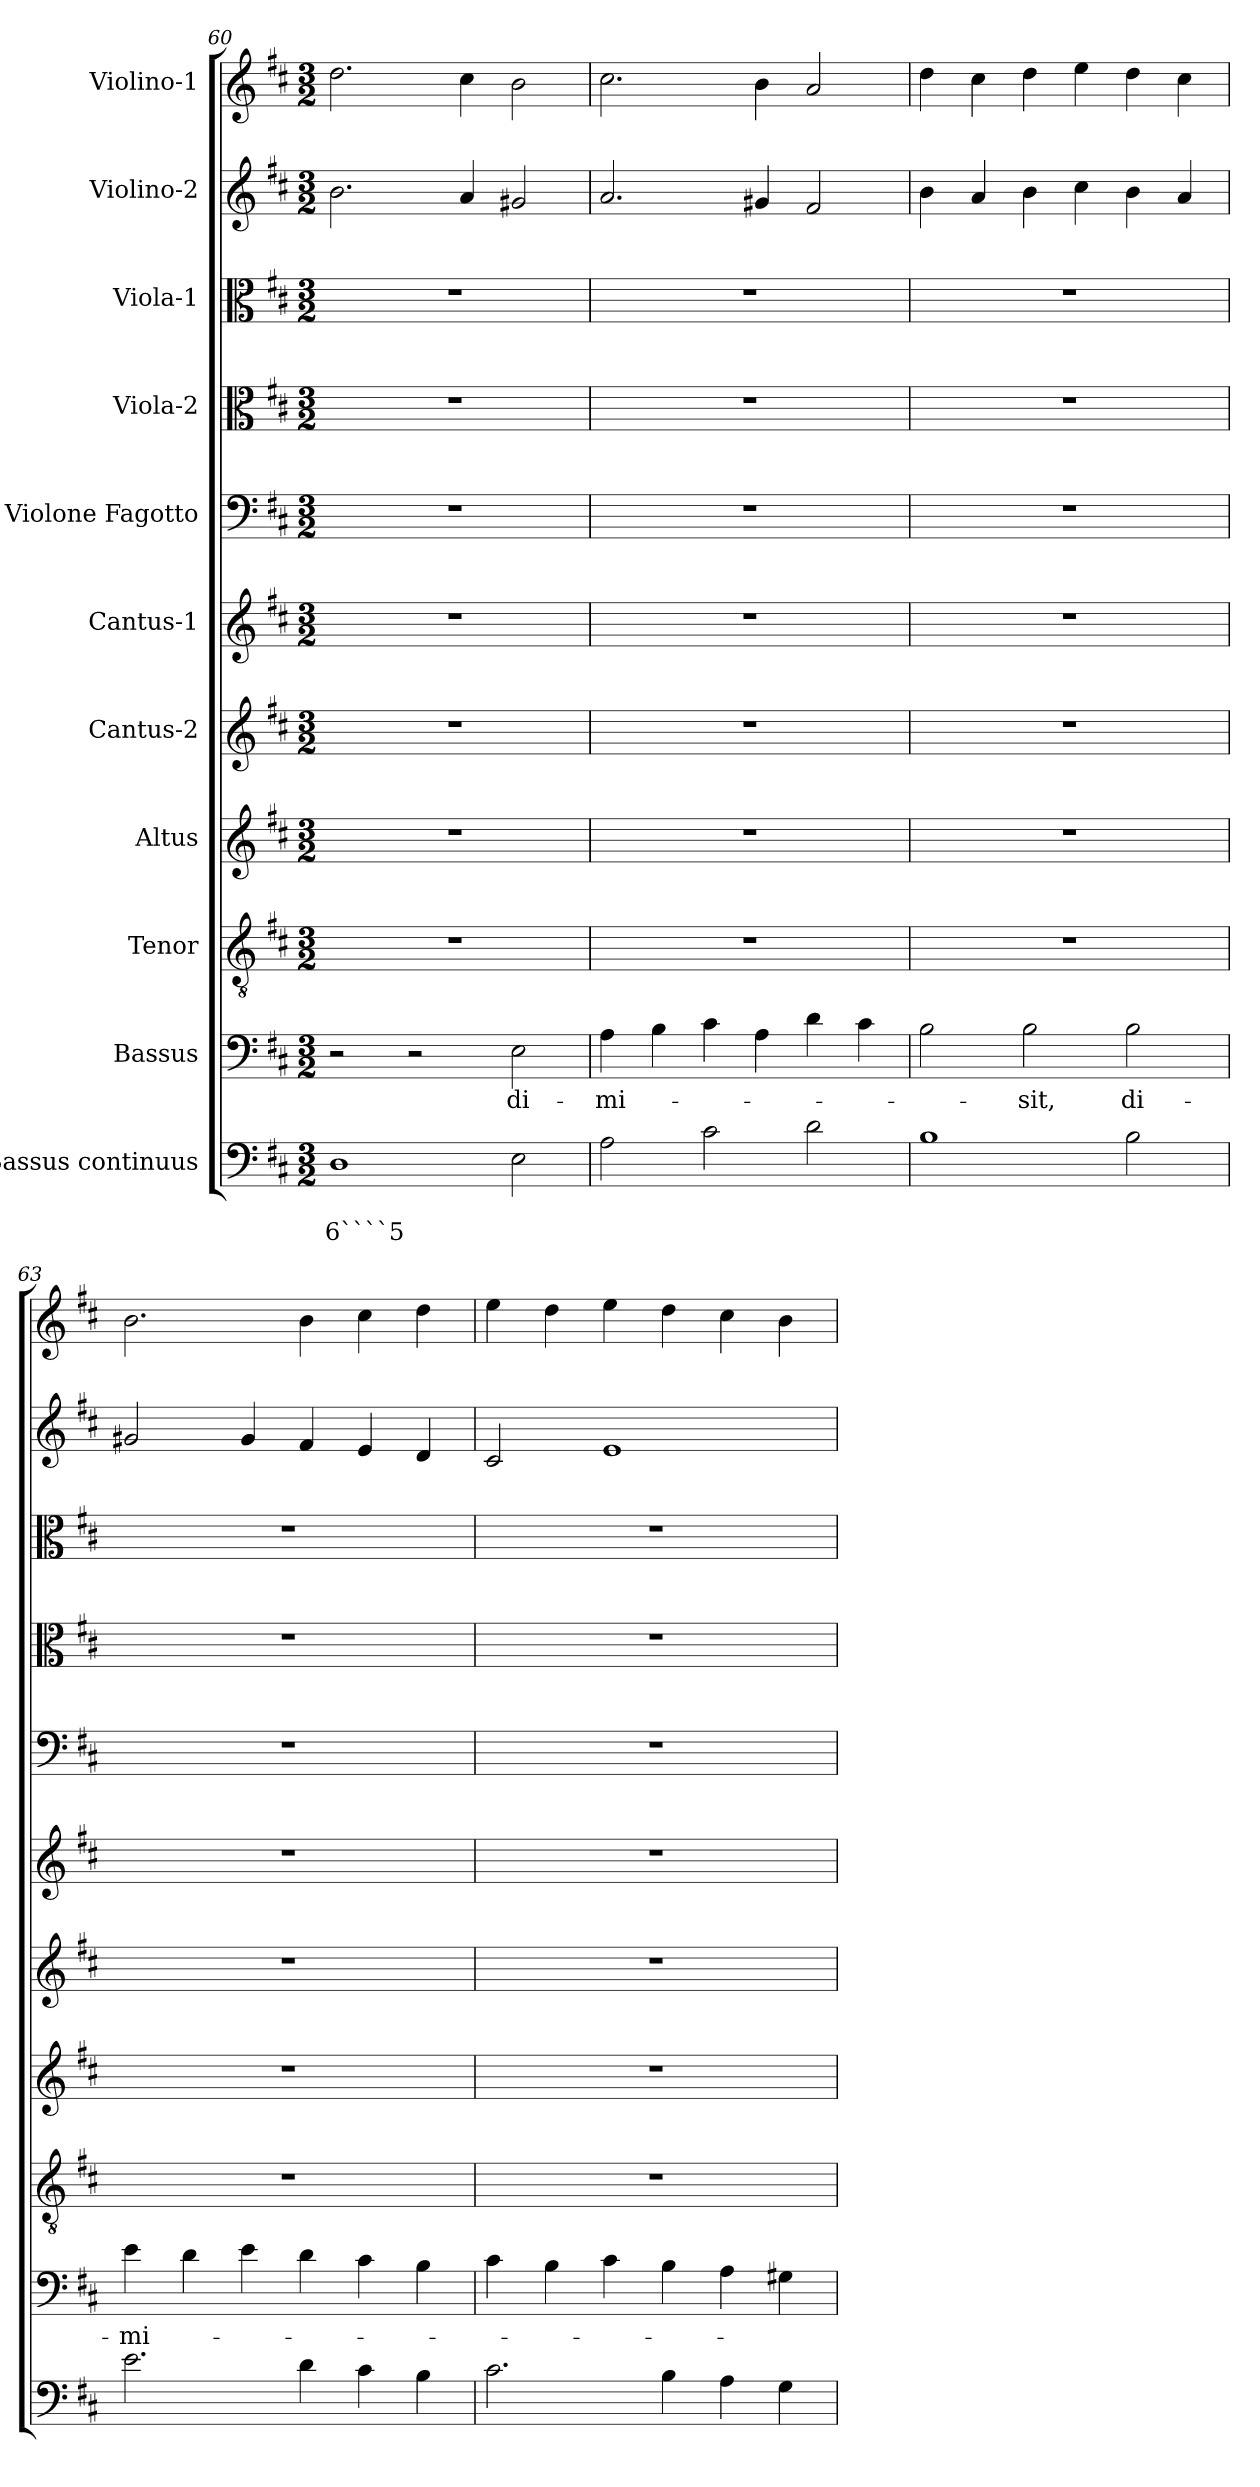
**kern	**text	**text	**kern	**text	**kern	**kern	**kern	**kern	**kern	**kern	**kern	**kern	**kern
*part11	*part11	*part11	*part10	*part10	*part9	*part8	*part7	*part6	*part5	*part4	*part3	*part2	*part1
*staff11	*staff11	*staff11	*staff10	*staff10	*staff9	*staff8	*staff7	*staff6	*staff5	*staff4	*staff3	*staff2	*staff1
*I"Bassus continuus	*	*	*I"Bassus	*	*I"Tenor	*I"Altus	*I"Cantus-2	*I"Cantus-1	*I"Violone Fagotto	*I"Viola-2	*I"Viola-1	*I"Violino-2	*I"Violino-1
*clefF4	*	*	*clefF4	*	*clefGv2	*clefG2	*clefG2	*clefG2	*clefF4	*clefC3	*clefC3	*clefG2	*clefG2
*k[f#c#]	*	*	*k[f#c#]	*	*k[f#c#]	*k[f#c#]	*k[f#c#]	*k[f#c#]	*k[f#c#]	*k[f#c#]	*k[f#c#]	*k[f#c#]	*k[f#c#]
*D:	*	*	*D:	*	*D:	*D:	*D:	*D:	*D:	*D:	*D:	*D:	*D:
*M3/2	*	*	*M3/2	*	*M3/2	*M3/2	*M3/2	*M3/2	*M3/2	*M3/2	*M3/2	*M3/2	*M3/2
=60	=60	=60	=60	=60	=60	=60	=60	=60	=60	=60	=60	=60	=60
!	!	!LO:LY:b	!	!	!	!	!	!	!	!	!	!	!
1D	.	6````5	2r	.	1.r	1.r	1.r	1.r	1.r	1.r	1.r	2.b\	2.dd\
.	.	.	2r	.	.	.	.	.	.	.	.	.	.
.	.	.	.	.	.	.	.	.	.	.	.	4a/	4cc#\
!	!	!	!	!LO:LY:b	!	!	!	!	!	!	!	!	!
2E\	.	.	2E\	di-	.	.	.	.	.	.	.	2g#X/	2b\
=61	=61	=61	=61	=61	=61	=61	=61	=61	=61	=61	=61	=61	=61
!	!	!	!	!LO:LY:b	!	!	!	!	!	!	!	!	!
2A\	.	.	4A\	-mi-	1.r	1.r	1.r	1.r	1.r	1.r	1.r	2.a/	2.cc#\
.	.	.	4B\	.	.	.	.	.	.	.	.	.	.
2c#\	.	.	4c#\	.	.	.	.	.	.	.	.	.	.
.	.	.	4A\	.	.	.	.	.	.	.	.	4g#X/	4b\
2d\	.	.	4d\	.	.	.	.	.	.	.	.	2f#/	2a/
.	.	.	4c#\	.	.	.	.	.	.	.	.	.	.
=62	=62	=62	=62	=62	=62	=62	=62	=62	=62	=62	=62	=62	=62
1B	.	.	2B\	.	1.r	1.r	1.r	1.r	1.r	1.r	1.r	4b\	4dd\
.	.	.	.	.	.	.	.	.	.	.	.	4a/	4cc#\
!	!	!	!	!LO:LY:b	!	!	!	!	!	!	!	!	!
.	.	.	2B\	-sit,	.	.	.	.	.	.	.	4b\	4dd\
.	.	.	.	.	.	.	.	.	.	.	.	4cc#\	4ee\
!	!	!	!	!LO:LY:b	!	!	!	!	!	!	!	!	!
2B\	.	.	2B\	di-	.	.	.	.	.	.	.	4b\	4dd\
.	.	.	.	.	.	.	.	.	.	.	.	4a/	4cc#\
=63	=63	=63	=63	=63	=63	=63	=63	=63	=63	=63	=63	=63	=63
!	!	!	!	!LO:LY:b	!	!	!	!	!	!	!	!	!
2.e\	.	.	4e\	-mi-	1.r	1.r	1.r	1.r	1.r	1.r	1.r	2g#X/	2.b\
.	.	.	4d\	.	.	.	.	.	.	.	.	.	.
.	.	.	4e\	.	.	.	.	.	.	.	.	4g#/	.
4d\	.	.	4d\	.	.	.	.	.	.	.	.	4f#/	4b\
4c#\	.	.	4c#\	.	.	.	.	.	.	.	.	4e/	4cc#\
4B\	.	.	4B\	.	.	.	.	.	.	.	.	4d/	4dd\
=64	=64	=64	=64	=64	=64	=64	=64	=64	=64	=64	=64	=64	=64
2.c#\	.	.	4c#\	.	1.r	1.r	1.r	1.r	1.r	1.r	1.r	2c#/	4ee\
.	.	.	4B\	.	.	.	.	.	.	.	.	.	4dd\
.	.	.	4c#\	.	.	.	.	.	.	.	.	1e	4ee\
4B\	.	.	4B\	.	.	.	.	.	.	.	.	.	4dd\
4A\	.	.	4A\	.	.	.	.	.	.	.	.	.	4cc#\
4G\	.	.	4G#X\	.	.	.	.	.	.	.	.	.	4b\
=	=	=	=	=	=	=	=	=	=	=	=	=	=
*-	*-	*-	*-	*-	*-	*-	*-	*-	*-	*-	*-	*-	*-
